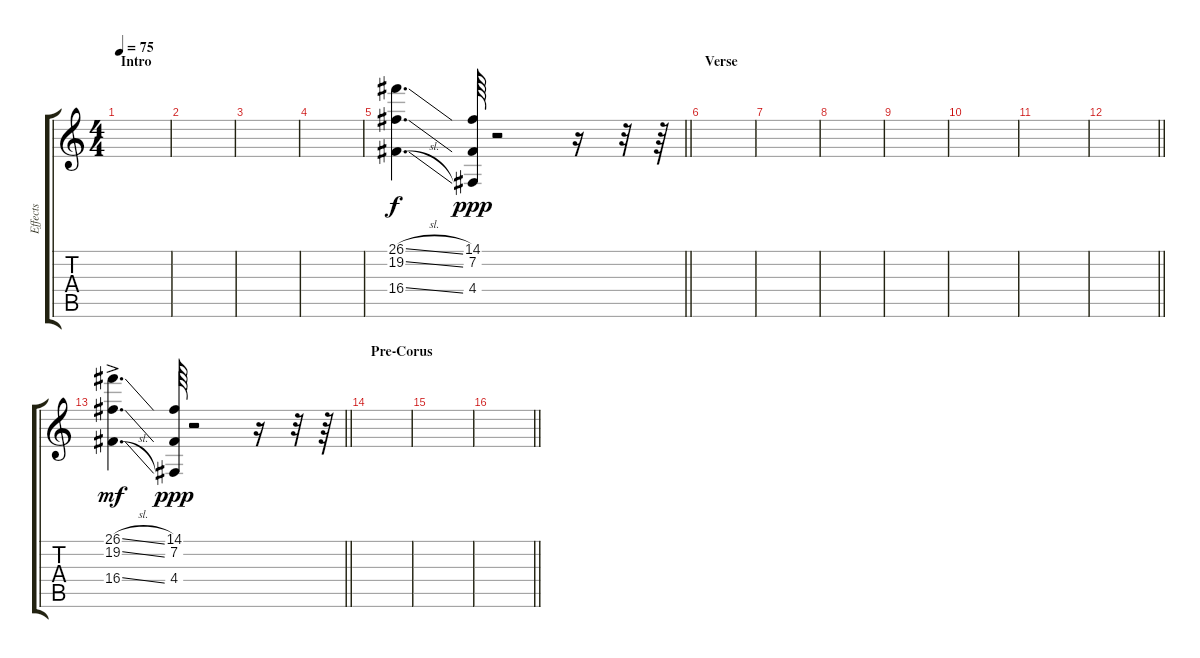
\track ("Effects" "Effects") {instrument cello}
\staff {score tabs}
\tuning (E4 B3 G3 D3 A2 E2) {hide}
\ts (4 4)
\section ("" "Intro")
\tempo 75
\clef g2
\ks c
|
|
|
|
\barLineRight lightlight
(26.1{sl} 19.2{sl} 16.4{sl}).4{d volume 7 instrument cello} (14.1 7.2 4.4).64{dy ppp} r.2 r.16 r.32 r.64 |
\section ("" "Verse")
|
|
|
|
|
|
\barLineRight lightlight
|
\barLineRight lightlight
(26.1{sl ac} 19.2{sl ac} 16.4{sl ac}).4{d dy mf volume 7 instrument cello} (14.1 7.2 4.4).64{dy ppp} r.2 r.16 r.32 r.64 |
\section ("" "Pre-Corus")
|
|
\barLineRight lightlight
